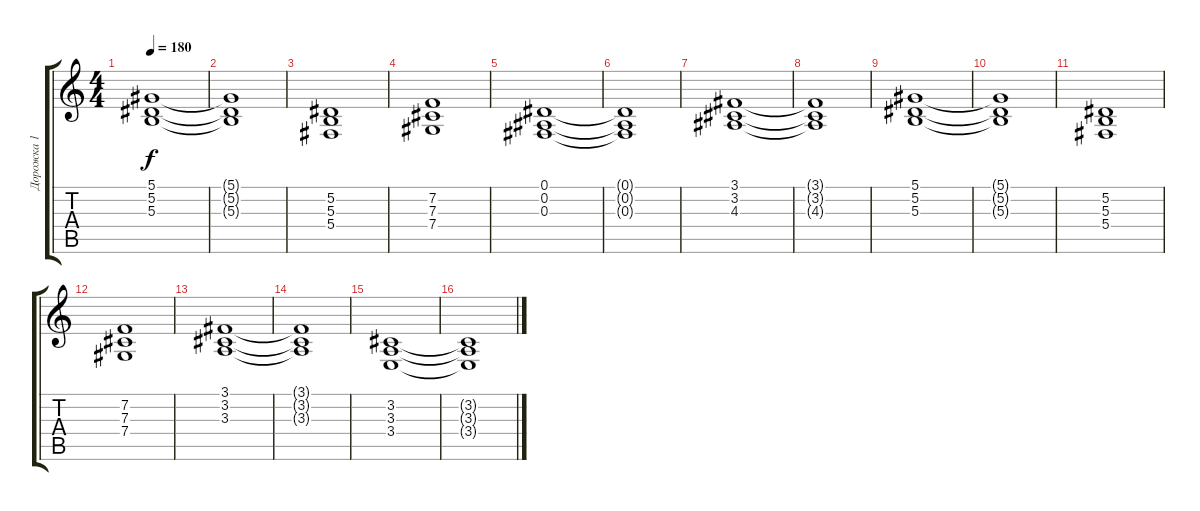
\track ("Дорожка 1" "Дорожка 1") {instrument stringensemble1}
\staff {score tabs}
\tuning (Eb4 Bb3 Gb3 Db3 Ab2 Eb2) {hide}
\ts (4 4)
\tempo 180
\clef g2
\ks c
(5.1 5.2 5.3).1{dy f} |
(5.1{t} 5.2{t} 5.3{t}).1 |
(5.2 5.3 5.4).1 |
(7.2 7.3 7.4).1 |
(0.1 0.2 0.3).1 |
(0.1{t} 0.2{t} 0.3{t}).1 |
(3.1 3.2 4.3).1 |
(3.1{t} 3.2{t} 4.3{t}).1 |
(5.1 5.2 5.3).1 |
(5.1{t} 5.2{t} 5.3{t}).1 |
(5.2 5.3 5.4).1 |
(7.2 7.3 7.4).1 |
(3.1 3.2 3.3).1 |
(3.1{t} 3.2{t} 3.3{t}).1 |
(3.2 3.3 3.4).1 |
(3.2{t} 3.3{t} 3.4{t}).1
